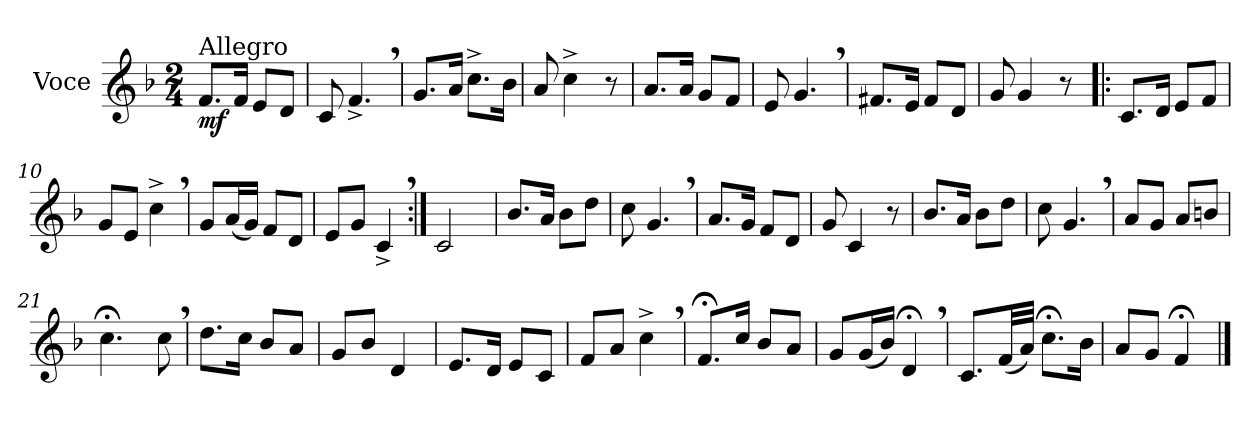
**kern	**dynam
*part1	*part1
*staff1	*staff1
*I"Voce	*
*I'V.	*
*clefG2	*
*k[b-]	*
*M2/4	*
*MM120	*
=1	=1
!LO:TX:a:t=Allegro	!
!	!LO:DY:b
8.f/L	mf
16f/Jk	.
8e/L	.
8d/J	.
=2	=2
8c/	.
4.f^,/	.
=3	=3
8.g/L	.
16a/Jk	.
8.cc^\L	.
16b-\Jk	.
=4	=4
8a/	.
4cc^\	.
8r	.
=5	=5
8.a/L	.
16a/Jk	.
8g/L	.
8f/J	.
!!LO:LB:g=z
=6	=6
8e/	.
4.g,/	.
=7	=7
8.f#X/L	.
16e/Jk	.
8f#/L	.
8d/J	.
=8	=8
8g/	.
4g/	.
8r	.
=9!|:	=9!|:
8.c/L	.
16d/Jk	.
8e/L	.
8f/J	.
=10	=10
8g/L	.
8e/J	.
4cc^,\	.
!!LO:LB:g=z
=11	=11
8g/L	.
(<16a/L	.
16g/JJ)	.
8f/L	.
8d/J	.
=12	=12
8e/L	.
8g/J	.
4c^,/	.
=13:|!	=13:|!
2c/	.
=14	=14
8.b-/L	.
16a/Jk	.
8b-\L	.
8dd\J	.
=15	=15
8cc\	.
4.g,/	.
!!LO:LB:g=z
=16	=16
8.a/L	.
16g/Jk	.
8f/L	.
8d/J	.
=17	=17
8g/	.
4c/	.
8r	.
=18	=18
8.b-/L	.
16a/Jk	.
8b-\L	.
8dd\J	.
=19	=19
8cc\	.
4.g,/	.
=20	=20
8a/L	.
8g/J	.
8a/L	.
8bn/J	.
!!LO:LB:g=z
=21	=21
4.cc;<\	.
8cc,\	.
=22	=22
8.dd\L	.
16cc\Jk	.
8b-/L	.
8a/J	.
=23	=23
8g/L	.
8b-/J	.
4d/	.
=24	=24
8.e/L	.
16d/Jk	.
8e/L	.
8c/J	.
=25	=25
8f/L	.
8a/J	.
4cc^,\	.
!!LO:LB:g=z
=26	=26
8.f;</L	.
16cc/Jk	.
8b-/L	.
8a/J	.
=27	=27
8g/L	.
(<16g/L	.
16b-/JJ)	.
4d;<,/	.
=28	=28
8.c/L	.
(<32f/LL	.
32a/JJJ)	.
8.cc;<\L	.
16b-\Jk	.
=29	=29
8a/L	.
8g/J	.
4f;</	.
==	==
*-	*-
